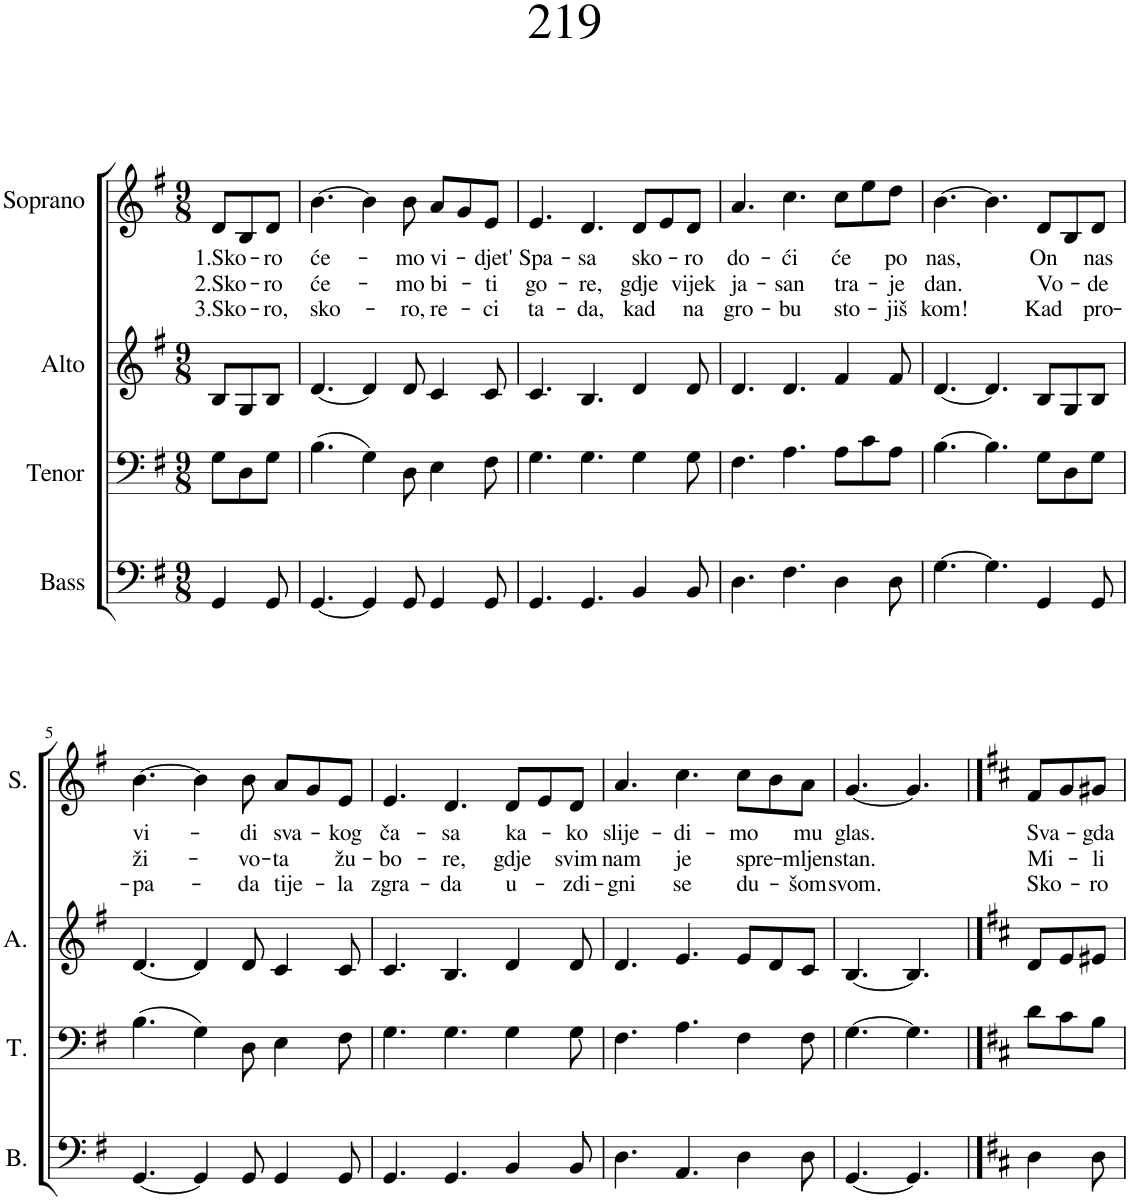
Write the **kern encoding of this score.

**kern	**kern	**kern	**kern	**text	**text	**text
*part4	*part3	*part2	*part1	*part1	*part1	*part1
*staff4	*staff3	*staff2	*staff1	*staff1	*staff1	*staff1
*I"Bass	*I"Tenor	*I"Alto	*I"Soprano	*	*	*
*I'B.	*I'T.	*I'A.	*I'S.	*	*	*
*clefF4	*clefF4	*clefG2	*clefG2	*	*	*
*k[f#]	*k[f#]	*k[f#]	*k[f#]	*	*	*
*M9/8	*M9/8	*M9/8	*M9/8	*	*	*
=	=	=	=	=	=	=
!	!	!	!	!LO:LY:b	!LO:LY:b	!LO:LY:b
4GG/	8G\L	8B/L	8d/L	1.Sko-	2.Sko-	3.Sko-
.	8D\	8G/	8B/	.	.	.
!	!	!	!	!LO:LY:b	!LO:LY:b	!LO:LY:b
8GG/	8G\J	8B/J	8d/J	-ro	-ro	-ro,
=1	=1	=1	=1	=1	=1	=1
!	!	!	!	!LO:LY:b	!LO:LY:b	!LO:LY:b
[4.GG/	(4.B\	[4.d/	[4.b\	će-	će-	sko-
4GG/]	4G\)	4d/]	4b\]	.	.	.
!	!	!	!	!LO:LY:b	!LO:LY:b	!LO:LY:b
8GG/	8D\	8d/	8b\	-mo	-mo	-ro,
!	!	!	!	!LO:LY:b	!LO:LY:b	!LO:LY:b
4GG/	4E\	4c/	8a/L	vi-	bi-	re-
.	.	.	8g/	.	.	.
!	!	!	!	!LO:LY:b	!LO:LY:b	!LO:LY:b
8GG/	8F#\	8c/	8e/J	-djet'	-ti	-ci
=2	=2	=2	=2	=2	=2	=2
!	!	!	!	!LO:LY:b	!LO:LY:b	!LO:LY:b
4.GG/	4.G\	4.c/	4.e/	Spa-	go-	ta-
!	!	!	!	!LO:LY:b	!LO:LY:b	!LO:LY:b
4.GG/	4.G\	4.B/	4.d/	-sa	-re,	-da,
!	!	!	!	!LO:LY:b	!LO:LY:b	!LO:LY:b
4BB/	4G\	4d/	8d/L	sko-	gdje	kad
.	.	.	8e/	.	.	.
!	!	!	!	!LO:LY:b	!LO:LY:b	!LO:LY:b
8BB/	8G\	8d/	8d/J	-ro	vijek	na
=3	=3	=3	=3	=3	=3	=3
!	!	!	!	!LO:LY:b	!LO:LY:b	!LO:LY:b
4.D\	4.F#\	4.d/	4.a/	do-	ja-	gro-
!	!	!	!	!LO:LY:b	!LO:LY:b	!LO:LY:b
4.F#\	4.A\	4.d/	4.cc\	-ći	-san	-bu
!	!	!	!	!LO:LY:b	!LO:LY:b	!LO:LY:b
4D\	8A\L	4f#/	8cc\L	će	tra-	sto-
.	8c\	.	8ee\	.	.	.
!	!	!	!	!LO:LY:b	!LO:LY:b	!LO:LY:b
8D\	8A\J	8f#/	8dd\J	po	-je	-jiš
=4	=4	=4	=4	=4	=4	=4
!	!	!	!	!LO:LY:b	!LO:LY:b	!LO:LY:b
[4.G\	[4.B\	[4.d/	[4.b\	nas,	dan.	kom!
4.G\]	4.B\]	4.d/]	4.b\]	.	.	.
!	!	!	!	!LO:LY:b	!LO:LY:b	!LO:LY:b
4GG/	8G\L	8B/L	8d/L	On	Vo-	Kad
.	8D\	8G/	8B/	.	.	.
!	!	!	!	!LO:LY:b	!LO:LY:b	!LO:LY:b
8GG/	8G\J	8B/J	8d/J	nas	-de	pro-
!!LO:LB:g=z
=5	=5	=5	=5	=5	=5	=5
!	!	!	!	!LO:LY:b	!LO:LY:b	!LO:LY:b
[4.GG/	(4.B\	[4.d/	[4.b\	vi-	ži-	-pa-
4GG/]	4G\)	4d/]	4b\]	.	.	.
!	!	!	!	!LO:LY:b	!LO:LY:b	!LO:LY:b
8GG/	8D\	8d/	8b\	-di	-vo-	-da
!	!	!	!	!LO:LY:b	!LO:LY:b	!LO:LY:b
4GG/	4E\	4c/	8a/L	sva-	-ta	tije-
.	.	.	8g/	.	.	.
!	!	!	!	!LO:LY:b	!LO:LY:b	!LO:LY:b
8GG/	8F#\	8c/	8e/J	-kog	žu-	-la
=6	=6	=6	=6	=6	=6	=6
!	!	!	!	!LO:LY:b	!LO:LY:b	!LO:LY:b
4.GG/	4.G\	4.c/	4.e/	ča-	-bo-	zgra-
!	!	!	!	!LO:LY:b	!LO:LY:b	!LO:LY:b
4.GG/	4.G\	4.B/	4.d/	-sa	-re,	-da
!	!	!	!	!LO:LY:b	!LO:LY:b	!LO:LY:b
4BB/	4G\	4d/	8d/L	ka-	gdje	u-
.	.	.	8e/	.	.	.
!	!	!	!	!LO:LY:b	!LO:LY:b	!LO:LY:b
8BB/	8G\	8d/	8d/J	-ko	svim	-zdi-
=7	=7	=7	=7	=7	=7	=7
!	!	!	!	!LO:LY:b	!LO:LY:b	!LO:LY:b
4.D\	4.F#\	4.d/	4.a/	slije-	nam	-gni
!	!	!	!	!LO:LY:b	!LO:LY:b	!LO:LY:b
4.AA/	4.A\	4.e/	4.cc\	-di-	je	se
!	!	!	!	!LO:LY:b	!LO:LY:b	!LO:LY:b
4D\	4F#\	8e/L	8cc\L	mo	spre-	du-
.	.	8d/	8b\	.	.	.
!	!	!	!	!LO:LY:b	!LO:LY:b	!LO:LY:b
8D\	8F#\	8c/J	8a\J	mu	-mljen	-šom
=8	=8	=8	=8	=8	=8	=8
!	!	!	!	!LO:LY:b	!LO:LY:b	!LO:LY:b
[4.GG/	[4.G\	[4.B/	[4.g/	glas.	stan.	svom.
4.GG/]	4.G\]	4.B/]	4.g/]	.	.	.
==9	==9	==9	==9	==9	==9	==9
*k[f#c#]	*k[f#c#]	*k[f#c#]	*k[f#c#]	*	*	*
!	!	!	!	!LO:LY:b	!LO:LY:b	!LO:LY:b
4D\	8d\L	8d/L	8f#/L	Sva-	Mi-	Sko-
.	8c#\	8e/	8g/	.	.	.
!	!	!	!	!LO:LY:b	!LO:LY:b	!LO:LY:b
8D\	8B\J	8e#X/J	8g#X/J	-gda	-li	-ro
=	=	=	=	=	=	=
*-	*-	*-	*-	*-	*-	*-
